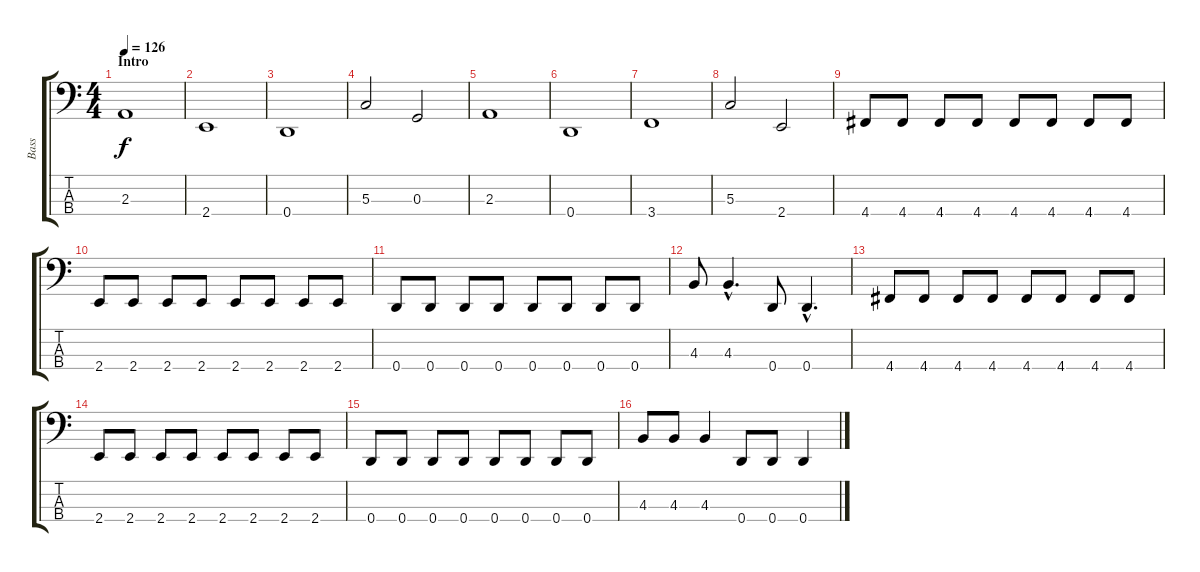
\track ("Bass" "Bass") {instrument electricbassfinger}
\staff {score tabs}
\tuning (F2 C2 G1 D1) {hide}
\ts (4 4)
\section ("" "Intro")
\tempo 126
\clef f4
\ks c
2.3.1{dy f instrument electricbassfinger} |
2.4.1 |
0.4.1 |
5.3.2 0.3.2 |
2.3.1 |
0.4.1 |
3.4.1 |
5.3.2 2.4.2 |
4.4.8 4.4.8 4.4.8 4.4.8 4.4.8 4.4.8 4.4.8 4.4.8 |
2.4.8 2.4.8 2.4.8 2.4.8 2.4.8 2.4.8 2.4.8 2.4.8 |
0.4.8 0.4.8 0.4.8 0.4.8 0.4.8 0.4.8 0.4.8 0.4.8 |
4.3.8 4.3{hac}.4{d} 0.4.8 0.4{hac}.4{d} |
4.4.8 4.4.8 4.4.8 4.4.8 4.4.8 4.4.8 4.4.8 4.4.8 |
2.4.8 2.4.8 2.4.8 2.4.8 2.4.8 2.4.8 2.4.8 2.4.8 |
0.4.8 0.4.8 0.4.8 0.4.8 0.4.8 0.4.8 0.4.8 0.4.8 |
4.3.8 4.3.8 4.3.4 0.4.8 0.4.8 0.4.4
